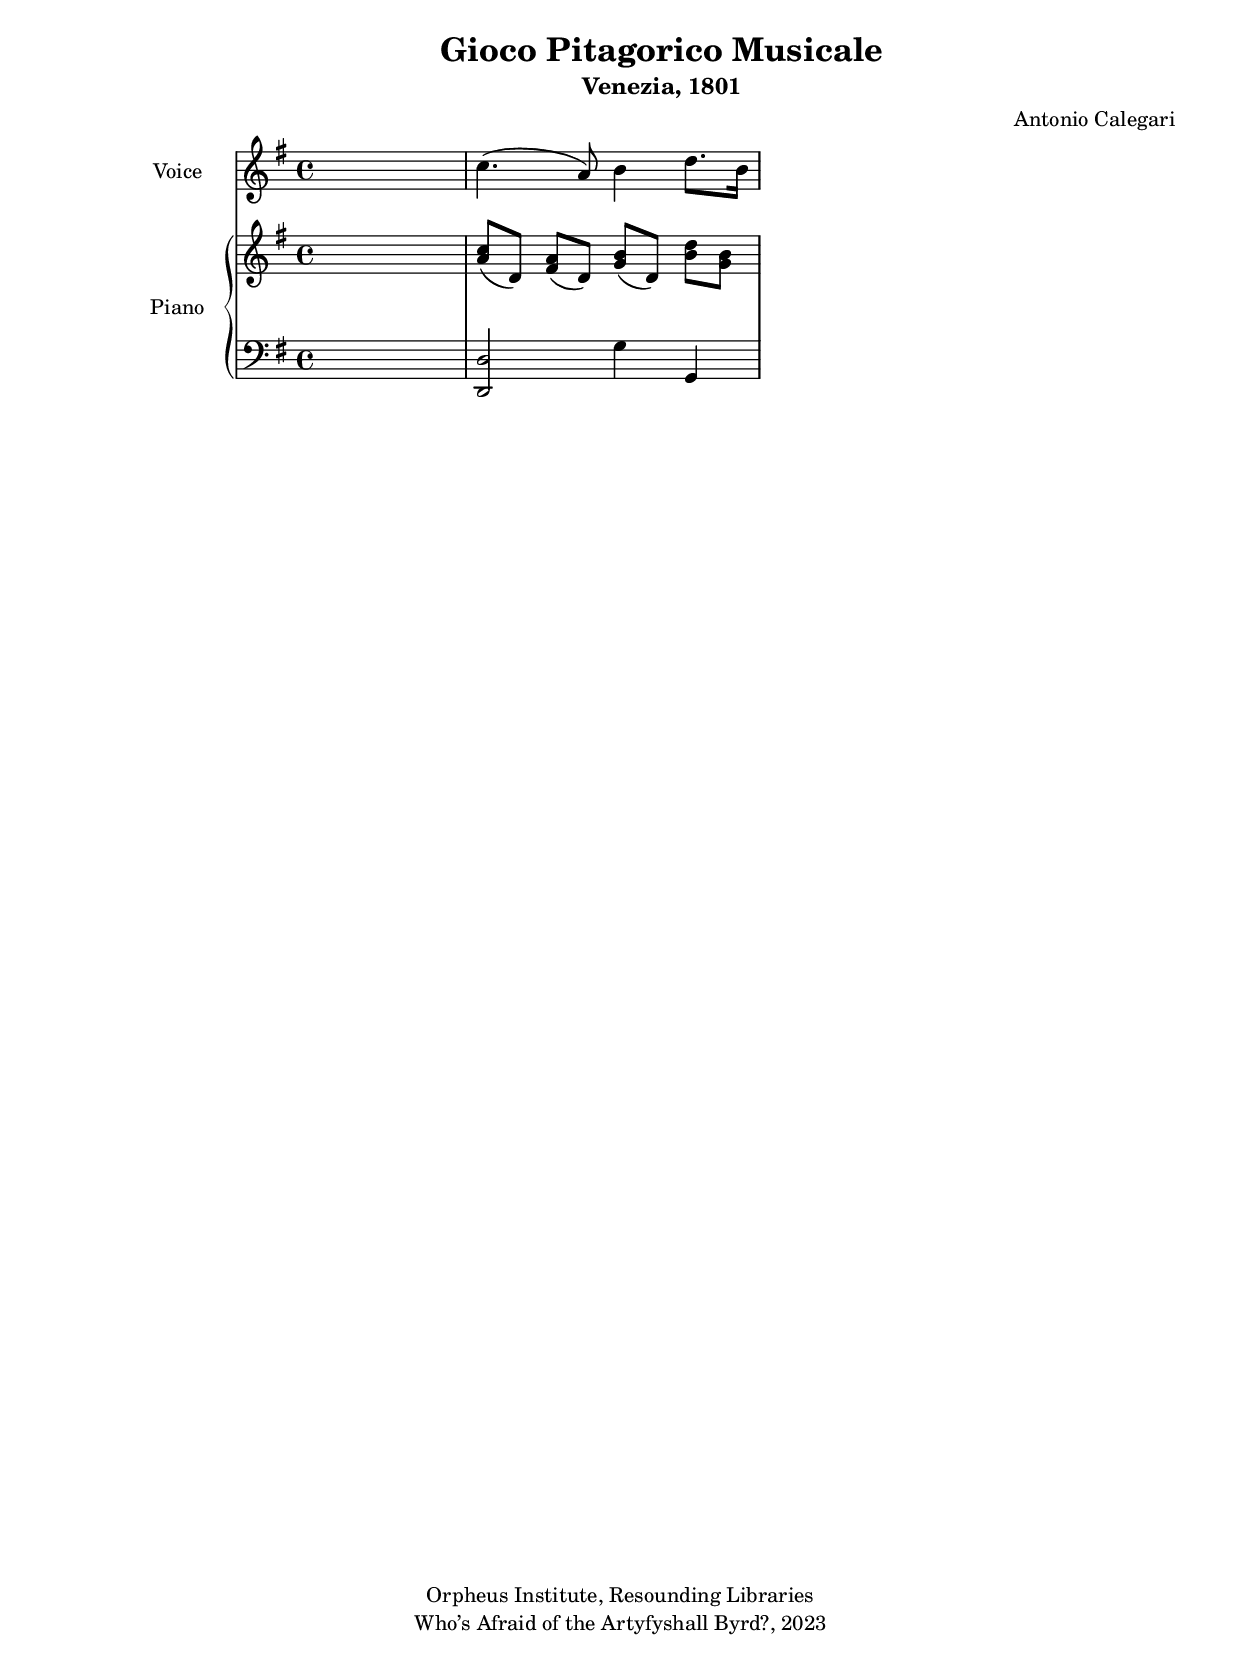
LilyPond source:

\include "paper_settings.ly"

\score{
 << 
    %Voice part
    \context Staff = "voice" \with { instrumentName = "Voice" }
    
    <<
    \set Staff.midiInstrument =#"voice oohs" {

   \key g \major \clef treble
    s1
    \relative c''{
  c4. ( a8) b4 d8. b16 
}

    
    }  
    
    >>  
    
    %Piano part
    \context PianoStaff \with { instrumentName = "Piano"}
    <<
       \context Staff = "rh" {
         \key g \major \clef treble
         s1
         \relative c'{
  <a' c>8 [(d,) ] <fs a> ([d]) <g b> ([d]) <b' d>[<g b>]
}

         
        }
        
        \context Staff = "lh" {
        \key g \major \clef bass
        s1
        \relative c{
  <d, d'>2 g'4 g,
}

          
        }
        
    >>
    

  
 >> 
\include "layout_settings.ly"
 
}
    